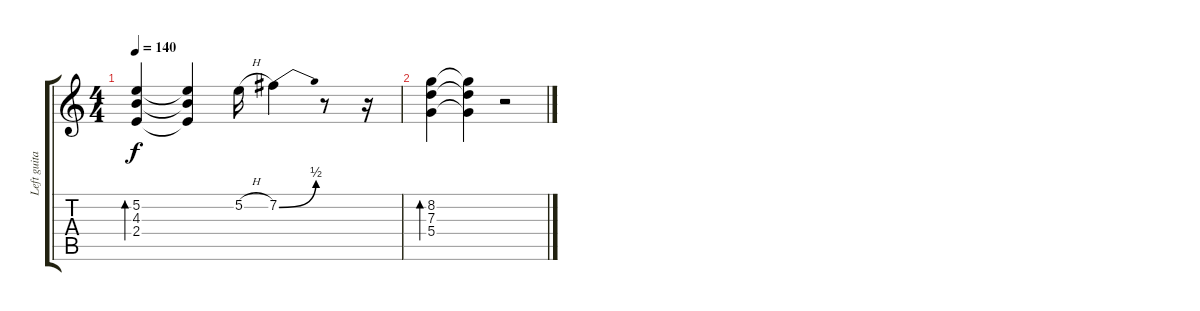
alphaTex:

\track ("Left guitar " "Left guita") {instrument distortionguitar}
\staff {score tabs}
\tuning (E4 B3 G3 D3 A2 E2) {hide}
\ts (4 4)
\tempo 140
\clef g2
\ks c
(5.2 4.3 2.4).4{bd 480 dy f} (5.2{t} 4.3{t} 2.4{t}).4 5.2{h}.16 7.2{be (bend 0 0 60 2)}.4 r.8 r.16 |
(8.2 7.3 5.4).4{bd 60} (8.2{t} 7.3{t} 5.4{t}).4 r.2
